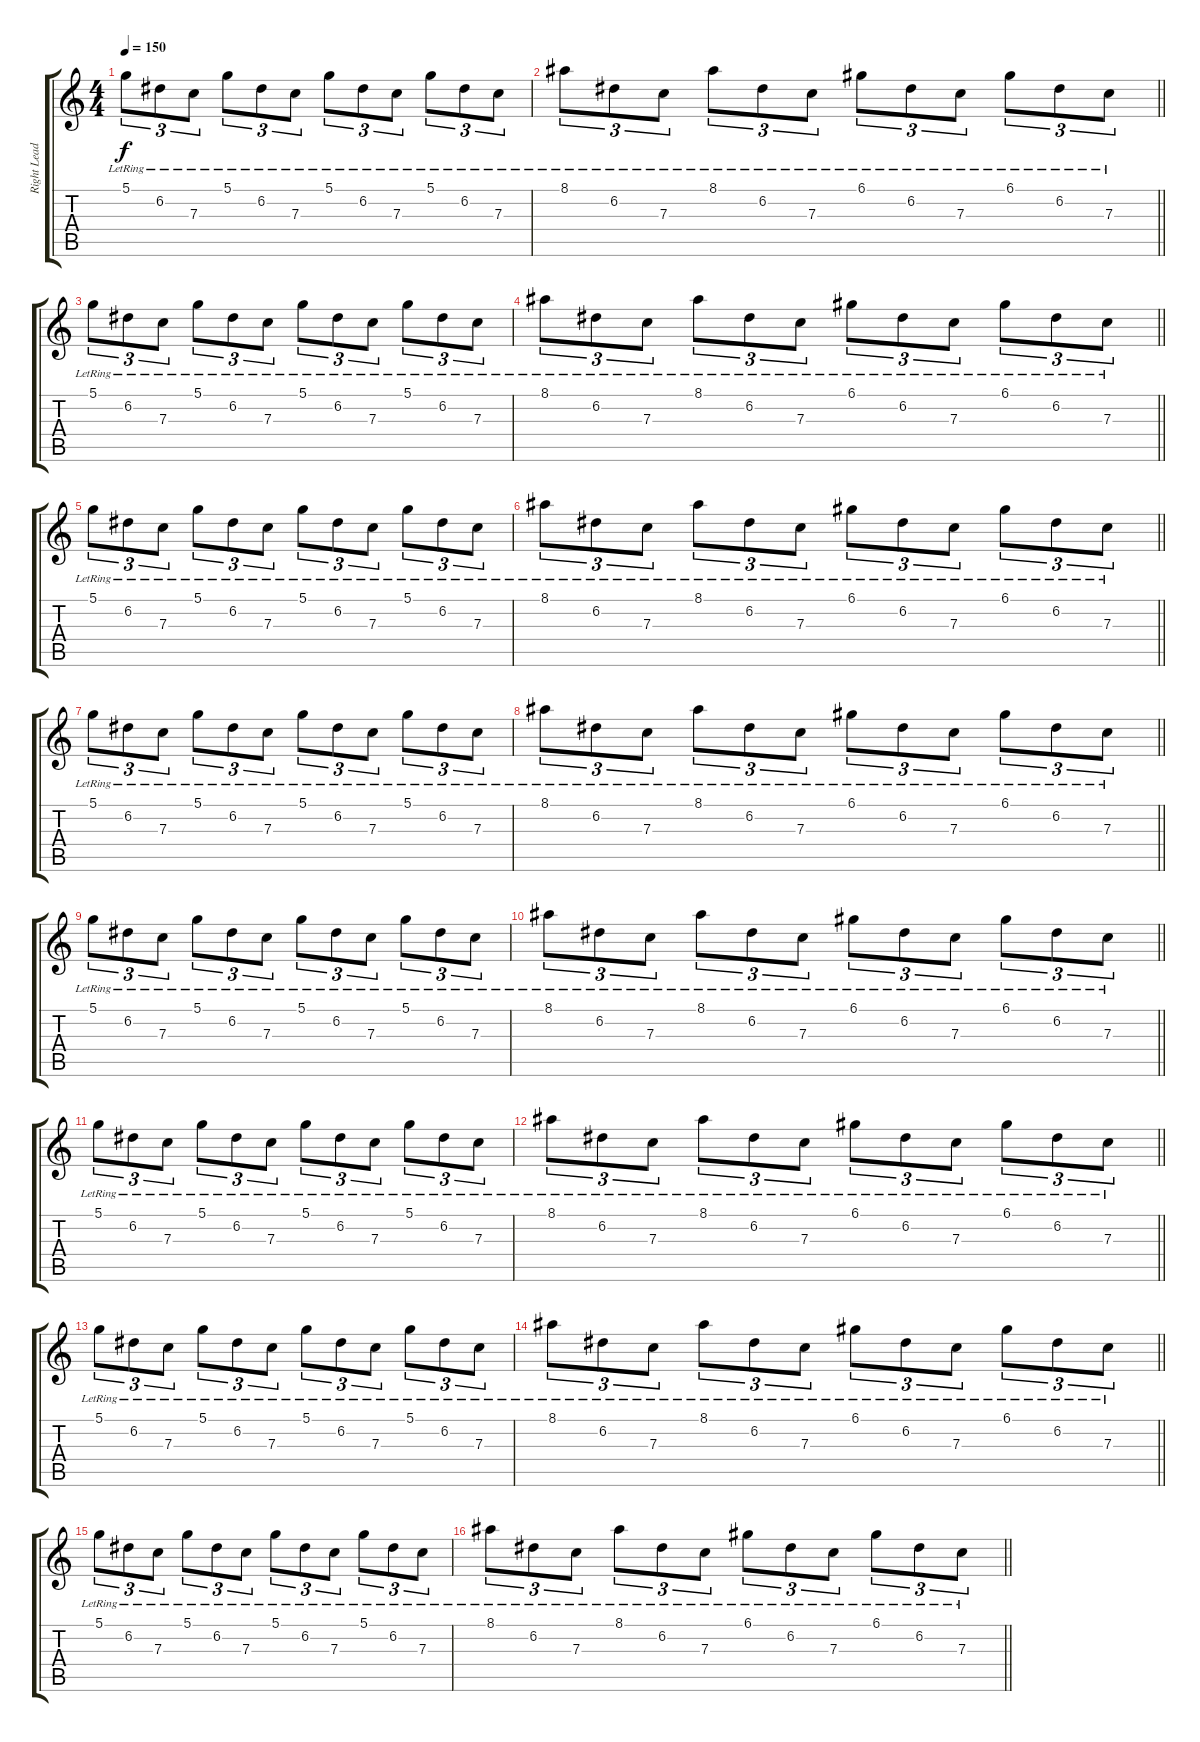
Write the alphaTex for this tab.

\track ("Right Lead" "Right Lead") {instrument distortionguitar}
\staff {score tabs}
\tuning (D4 A3 F3 C3 G2 C2) {hide}
\ts (4 4)
\tempo 150
\clef g2
\ks c
5.1{lr}.8{tu (3 2) dy f} 6.2{lr}.8{tu (3 2)} 7.3{lr}.8{tu (3 2)} 5.1{lr}.8{tu (3 2)} 6.2{lr}.8{tu (3 2)} 7.3{lr}.8{tu (3 2)} 5.1{lr}.8{tu (3 2)} 6.2{lr}.8{tu (3 2)} 7.3{lr}.8{tu (3 2)} 5.1{lr}.8{tu (3 2)} 6.2{lr}.8{tu (3 2)} 7.3{lr}.8{tu (3 2)} |
\barLineRight lightlight
8.1{lr}.8{tu (3 2)} 6.2{lr}.8{tu (3 2)} 7.3{lr}.8{tu (3 2)} 8.1{lr}.8{tu (3 2)} 6.2{lr}.8{tu (3 2)} 7.3{lr}.8{tu (3 2)} 6.1{lr}.8{tu (3 2)} 6.2{lr}.8{tu (3 2)} 7.3{lr}.8{tu (3 2)} 6.1{lr}.8{tu (3 2)} 6.2{lr}.8{tu (3 2)} 7.3{lr}.8{tu (3 2)} |
5.1{lr}.8{tu (3 2)} 6.2{lr}.8{tu (3 2)} 7.3{lr}.8{tu (3 2)} 5.1{lr}.8{tu (3 2)} 6.2{lr}.8{tu (3 2)} 7.3{lr}.8{tu (3 2)} 5.1{lr}.8{tu (3 2)} 6.2{lr}.8{tu (3 2)} 7.3{lr}.8{tu (3 2)} 5.1{lr}.8{tu (3 2)} 6.2{lr}.8{tu (3 2)} 7.3{lr}.8{tu (3 2)} |
\barLineRight lightlight
8.1{lr}.8{tu (3 2)} 6.2{lr}.8{tu (3 2)} 7.3{lr}.8{tu (3 2)} 8.1{lr}.8{tu (3 2)} 6.2{lr}.8{tu (3 2)} 7.3{lr}.8{tu (3 2)} 6.1{lr}.8{tu (3 2)} 6.2{lr}.8{tu (3 2)} 7.3{lr}.8{tu (3 2)} 6.1{lr}.8{tu (3 2)} 6.2{lr}.8{tu (3 2)} 7.3{lr}.8{tu (3 2)} |
5.1{lr}.8{tu (3 2)} 6.2{lr}.8{tu (3 2)} 7.3{lr}.8{tu (3 2)} 5.1{lr}.8{tu (3 2)} 6.2{lr}.8{tu (3 2)} 7.3{lr}.8{tu (3 2)} 5.1{lr}.8{tu (3 2)} 6.2{lr}.8{tu (3 2)} 7.3{lr}.8{tu (3 2)} 5.1{lr}.8{tu (3 2)} 6.2{lr}.8{tu (3 2)} 7.3{lr}.8{tu (3 2)} |
\barLineRight lightlight
8.1{lr}.8{tu (3 2)} 6.2{lr}.8{tu (3 2)} 7.3{lr}.8{tu (3 2)} 8.1{lr}.8{tu (3 2)} 6.2{lr}.8{tu (3 2)} 7.3{lr}.8{tu (3 2)} 6.1{lr}.8{tu (3 2)} 6.2{lr}.8{tu (3 2)} 7.3{lr}.8{tu (3 2)} 6.1{lr}.8{tu (3 2)} 6.2{lr}.8{tu (3 2)} 7.3{lr}.8{tu (3 2)} |
5.1{lr}.8{tu (3 2)} 6.2{lr}.8{tu (3 2)} 7.3{lr}.8{tu (3 2)} 5.1{lr}.8{tu (3 2)} 6.2{lr}.8{tu (3 2)} 7.3{lr}.8{tu (3 2)} 5.1{lr}.8{tu (3 2)} 6.2{lr}.8{tu (3 2)} 7.3{lr}.8{tu (3 2)} 5.1{lr}.8{tu (3 2)} 6.2{lr}.8{tu (3 2)} 7.3{lr}.8{tu (3 2)} |
\barLineRight lightlight
8.1{lr}.8{tu (3 2)} 6.2{lr}.8{tu (3 2)} 7.3{lr}.8{tu (3 2)} 8.1{lr}.8{tu (3 2)} 6.2{lr}.8{tu (3 2)} 7.3{lr}.8{tu (3 2)} 6.1{lr}.8{tu (3 2)} 6.2{lr}.8{tu (3 2)} 7.3{lr}.8{tu (3 2)} 6.1{lr}.8{tu (3 2)} 6.2{lr}.8{tu (3 2)} 7.3{lr}.8{tu (3 2)} |
5.1{lr}.8{tu (3 2)} 6.2{lr}.8{tu (3 2)} 7.3{lr}.8{tu (3 2)} 5.1{lr}.8{tu (3 2)} 6.2{lr}.8{tu (3 2)} 7.3{lr}.8{tu (3 2)} 5.1{lr}.8{tu (3 2)} 6.2{lr}.8{tu (3 2)} 7.3{lr}.8{tu (3 2)} 5.1{lr}.8{tu (3 2)} 6.2{lr}.8{tu (3 2)} 7.3{lr}.8{tu (3 2)} |
\barLineRight lightlight
8.1{lr}.8{tu (3 2)} 6.2{lr}.8{tu (3 2)} 7.3{lr}.8{tu (3 2)} 8.1{lr}.8{tu (3 2)} 6.2{lr}.8{tu (3 2)} 7.3{lr}.8{tu (3 2)} 6.1{lr}.8{tu (3 2)} 6.2{lr}.8{tu (3 2)} 7.3{lr}.8{tu (3 2)} 6.1{lr}.8{tu (3 2)} 6.2{lr}.8{tu (3 2)} 7.3{lr}.8{tu (3 2)} |
5.1{lr}.8{tu (3 2)} 6.2{lr}.8{tu (3 2)} 7.3{lr}.8{tu (3 2)} 5.1{lr}.8{tu (3 2)} 6.2{lr}.8{tu (3 2)} 7.3{lr}.8{tu (3 2)} 5.1{lr}.8{tu (3 2)} 6.2{lr}.8{tu (3 2)} 7.3{lr}.8{tu (3 2)} 5.1{lr}.8{tu (3 2)} 6.2{lr}.8{tu (3 2)} 7.3{lr}.8{tu (3 2)} |
\barLineRight lightlight
8.1{lr}.8{tu (3 2)} 6.2{lr}.8{tu (3 2)} 7.3{lr}.8{tu (3 2)} 8.1{lr}.8{tu (3 2)} 6.2{lr}.8{tu (3 2)} 7.3{lr}.8{tu (3 2)} 6.1{lr}.8{tu (3 2)} 6.2{lr}.8{tu (3 2)} 7.3{lr}.8{tu (3 2)} 6.1{lr}.8{tu (3 2)} 6.2{lr}.8{tu (3 2)} 7.3{lr}.8{tu (3 2)} |
5.1{lr}.8{tu (3 2)} 6.2{lr}.8{tu (3 2)} 7.3{lr}.8{tu (3 2)} 5.1{lr}.8{tu (3 2)} 6.2{lr}.8{tu (3 2)} 7.3{lr}.8{tu (3 2)} 5.1{lr}.8{tu (3 2)} 6.2{lr}.8{tu (3 2)} 7.3{lr}.8{tu (3 2)} 5.1{lr}.8{tu (3 2)} 6.2{lr}.8{tu (3 2)} 7.3{lr}.8{tu (3 2)} |
\barLineRight lightlight
8.1{lr}.8{tu (3 2)} 6.2{lr}.8{tu (3 2)} 7.3{lr}.8{tu (3 2)} 8.1{lr}.8{tu (3 2)} 6.2{lr}.8{tu (3 2)} 7.3{lr}.8{tu (3 2)} 6.1{lr}.8{tu (3 2)} 6.2{lr}.8{tu (3 2)} 7.3{lr}.8{tu (3 2)} 6.1{lr}.8{tu (3 2)} 6.2{lr}.8{tu (3 2)} 7.3{lr}.8{tu (3 2)} |
5.1{lr}.8{tu (3 2)} 6.2{lr}.8{tu (3 2)} 7.3{lr}.8{tu (3 2)} 5.1{lr}.8{tu (3 2)} 6.2{lr}.8{tu (3 2)} 7.3{lr}.8{tu (3 2)} 5.1{lr}.8{tu (3 2)} 6.2{lr}.8{tu (3 2)} 7.3{lr}.8{tu (3 2)} 5.1{lr}.8{tu (3 2)} 6.2{lr}.8{tu (3 2)} 7.3{lr}.8{tu (3 2)} |
\barLineRight lightlight
8.1{lr}.8{tu (3 2)} 6.2{lr}.8{tu (3 2)} 7.3{lr}.8{tu (3 2)} 8.1{lr}.8{tu (3 2)} 6.2{lr}.8{tu (3 2)} 7.3{lr}.8{tu (3 2)} 6.1{lr}.8{tu (3 2)} 6.2{lr}.8{tu (3 2)} 7.3{lr}.8{tu (3 2)} 6.1{lr}.8{tu (3 2)} 6.2{lr}.8{tu (3 2)} 7.3{lr}.8{tu (3 2)}
